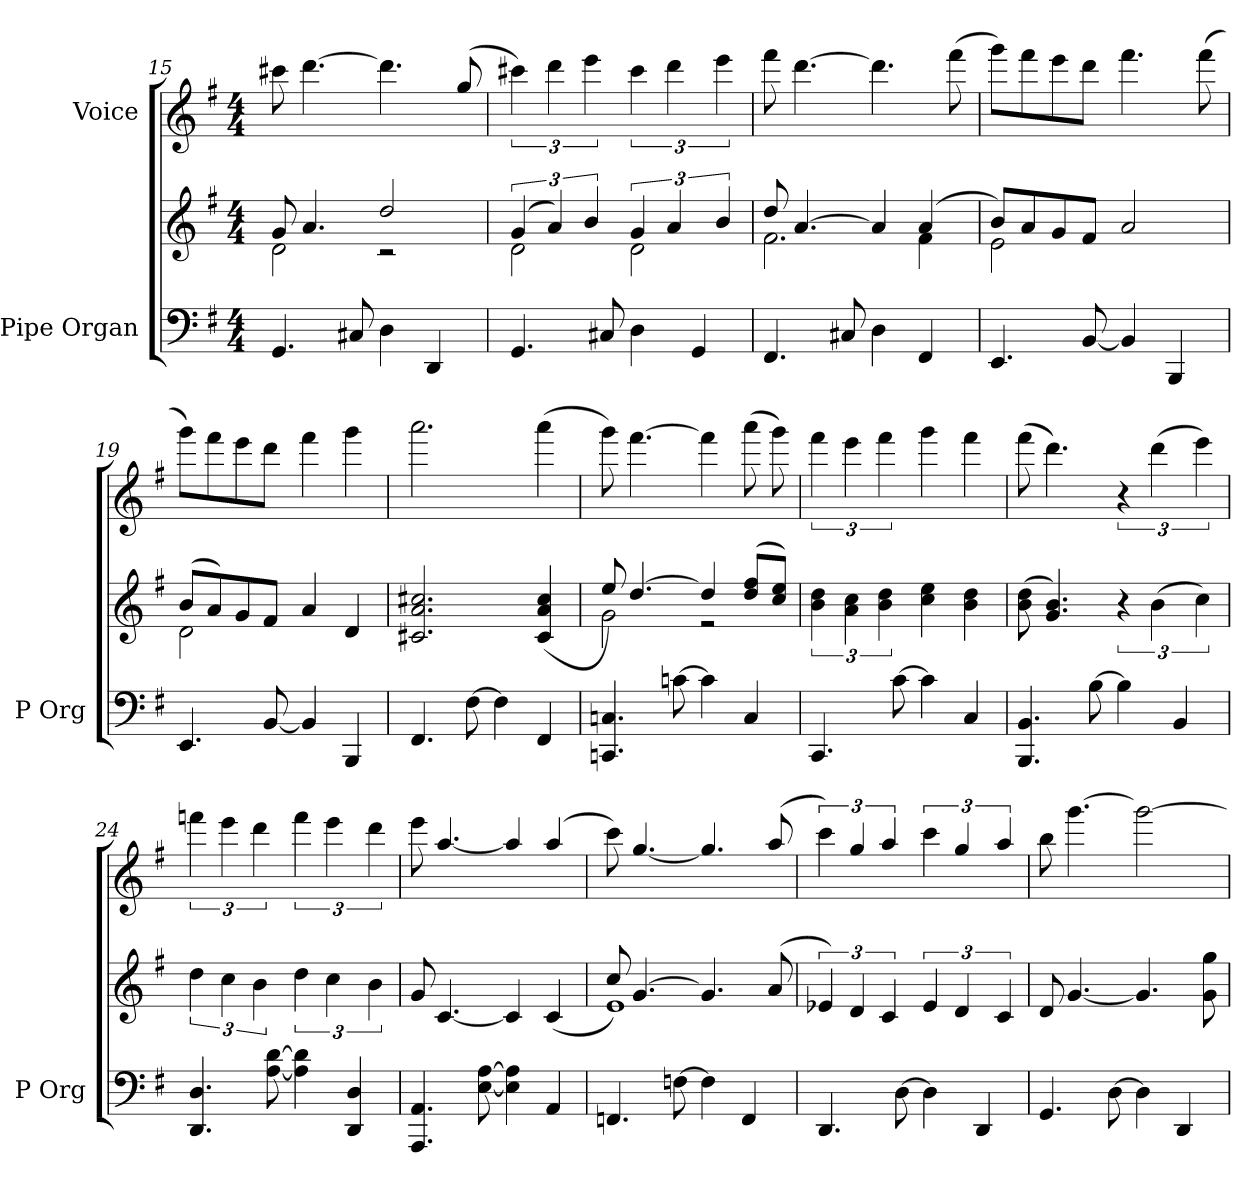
**kern	**kern	**kern
*part2	*part2	*part1
*staff3	*staff2	*staff1
*I"Pipe Organ	*	*I"Voice
*I'P Org	*	*
*clefF4	*clefG2	*clefG2
*	*	*ITrd8c14
*k[f#]	*k[f#]	*k[f#]
*M4/4	*M4/4	*M4/4
=15	=15	=15
*	*^	*
4.GG/	8g/	2d\	8cc#X\
.	4.a/	.	[4.dd\
8C#X/	.	.	.
4D\	2dd/	2r	4.dd\]
4DD/	.	.	.
.	.	.	(>8g/
!!LO:LB:g=z
=16	=16	=16	=16
*	*	*	*MM87
4.GG/	(6g/	2d\	6cc#X\)
.	6a/)	.	6dd\
.	6b/	.	6ee\
8C#X/	.	.	.
4D\	6g/	2d\	6cc#\
.	6a/	.	6dd\
4GG/	.	.	.
.	6b/	.	6ee\
=17	=17	=17	=17
4.FF#/	8dd/	2.f#\	8ff#\
.	[4.a/	.	[4.dd\
8C#X/	.	.	.
4D\	4a/]	.	4.dd\]
4FF#/	(4a/	4f#\	.
.	.	.	(8ff#\
=18	=18	=18	=18
4.EE/	8b/L)	2e\	8gg\L)
.	8a/	.	8ff#\
.	8g/	.	8ee\
[8BB/	8f#/J	.	8dd\J
4BB/]	2a/	2ryy	4.ff#\
4BBB/	.	.	.
.	.	.	(8ff#\
!!LO:LB:g=z
=19	=19	=19	=19
*	*	*	*MM87
4.EE/	(8b/L	2d\	8gg\L)
.	8a/)	.	8ff#\
.	8g/	.	8ee\
[8BB/	8f#/J	.	8dd\J
4BB/]	4a/	2ryy	4ff#\
4BBB/	4d/	.	4gg\
*	*v	*v	*
=20	=20	=20
4.FF#/	2.c#X/ 2.a/ 2.cc#X/	2.aa\
[8F#\	.	.
4F#\]	.	.
4FF#/	(4c#/ 4a/ 4cc#/	(4aa\
=21	=21	=21
*	*^	*
4.CCn/ 4.Cn/	8ee/)	2g\	8gg\)
.	[4.dd/	.	[4.ff#\
[8cn\	.	.	.
4c\]	4dd/]	2r	4ff#\]
4C/	(8dd/ 8ff#/L	.	(8aa\
.	8cc/ 8ee/J)	.	8gg\)
*	*v	*v	*
=22	=22	=22
4.CC/	6b\ 6dd\	6ff#\
.	6a\ 6cc\	6ee\
.	6b\ 6dd\	6ff#\
[8c\	.	.
4c\]	4cc\ 4ee\	4gg\
4C/	4b\ 4dd\	4ff#\
!!LO:PB:g=z
=23	=23	=23
*	*	*MM87
4.BBB/ 4.BB/	(8b\ 8dd\	(8ff#\
.	4.g/ 4.b/)	4.dd\)
[8B\	.	.
4B\]	6r	6r
.	(6b\	(6dd\
4BB/	.	.
.	6cc\)	6ee\)
=24	=24	=24
4.DD/ 4.D/	6dd\	6ffn\
.	6cc\	6ee\
.	6b\	6dd\
[8A\ [8d\	.	.
4A\] 4d\]	6dd\	6ff\
.	6cc\	6ee\
4DD/ 4D/	.	.
.	6b\	6dd\
=25	=25	=25
4.AAA/ 4.AA/	8g/	8ee\
.	[4.c/	[4.a/
[8E\ [8A\	.	.
4E\] 4A\]	4c/]	4a/]
4AA/	(4c/	(>4a/
=26	=26	=26
*	*^	*
4.FFn/	8cc/)	1e	8cc\)
.	[4.g/	.	[4.g/
[8Fn\	.	.	.
4F\]	4.g/]	.	4.g/]
4FF/	.	.	.
.	(8a/	.	(>8a/
*	*v	*v	*
!!LO:LB:g=z
=27	=27	=27
4.DD/	6e-X/)	6cc\)
.	6d/	6g/
.	6c/	6a/
[8D\	.	.
4D\]	6e-/	6cc\
.	6d/	6g/
4DD/	.	.
.	6c/	6a/
=28	=28	=28
4.GG/	8d/	8b\
.	[4.g/	[4.gg\
[8D\	.	.
4D\]	4.g/]	2gg\_
4DD/	.	.
.	8g\ 8gg\	.
=	=	=
*-	*-	*-
